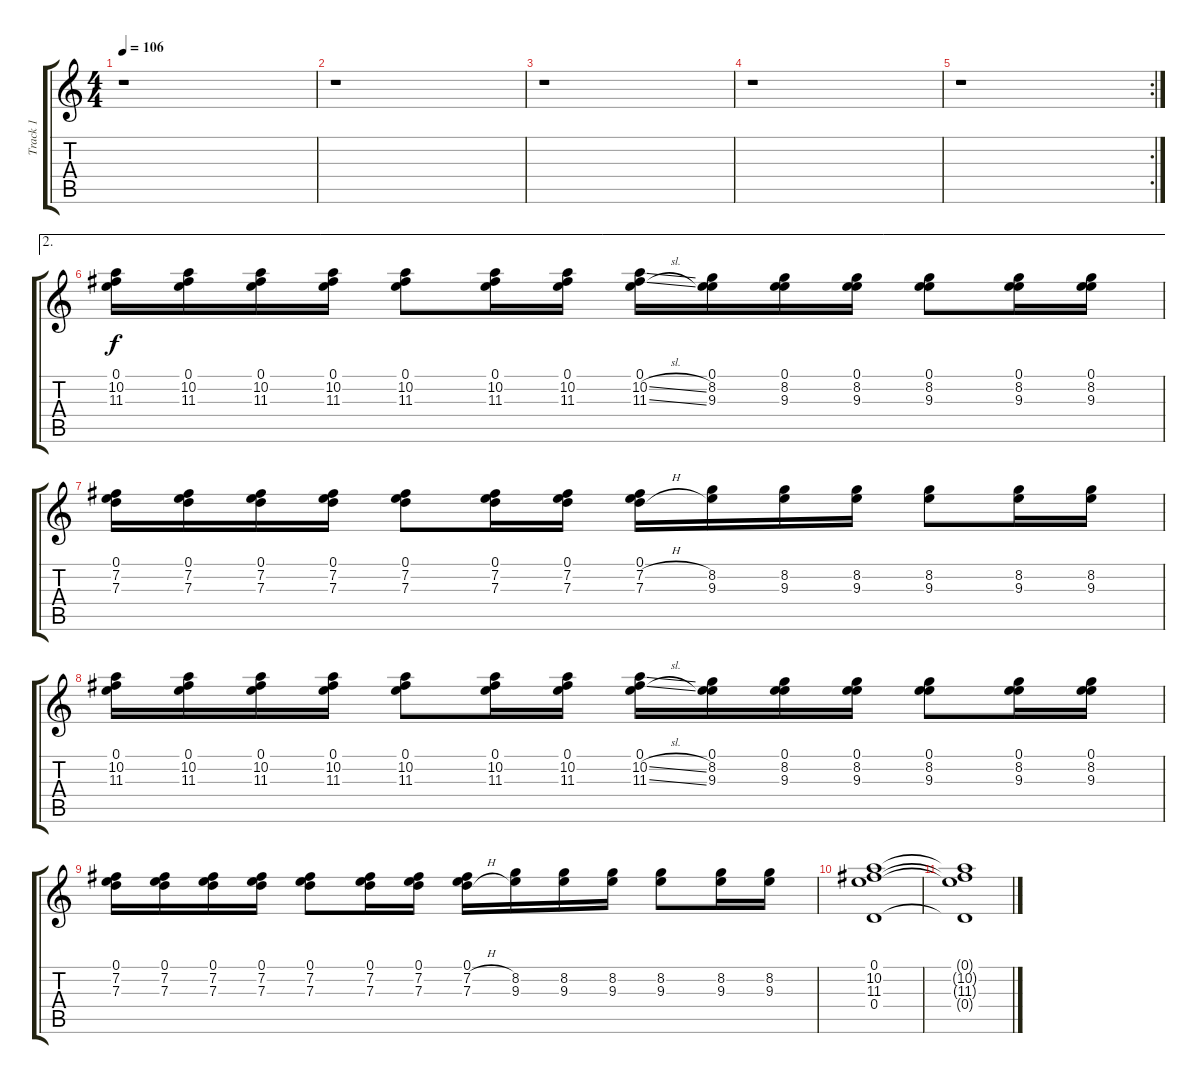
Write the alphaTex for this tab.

\track ("Track 1" "Track 1") {instrument distortionguitar}
\staff {score tabs}
\tuning (E4 B3 G3 D3 A2 E2) {hide}
\ts (4 4)
\tempo 106
\clef g2
\ks c
r.1{dy f} |
r.1 |
r.1 |
r.1 |
\rc 2
r.1 |
\ae 2
(0.1 10.2 11.3).16 (0.1 10.2 11.3).16 (0.1 10.2 11.3).16 (0.1 10.2 11.3).16 (0.1 10.2 11.3).8 (0.1 10.2 11.3).16 (0.1 10.2 11.3).16 (0.1 10.2{sl} 11.3{sl}).16 (0.1 8.2 9.3).16 (0.1 8.2 9.3).16 (0.1 8.2 9.3).16 (0.1 8.2 9.3).8 (0.1 8.2 9.3).16 (0.1 8.2 9.3).16 |
(0.1 7.2 7.3).16 (0.1 7.2 7.3).16 (0.1 7.2 7.3).16 (0.1 7.2 7.3).16 (0.1 7.2 7.3).8 (0.1 7.2 7.3).16 (0.1 7.2 7.3).16 (0.1 7.2{h} 7.3{h}).16 (8.2 9.3).16 (8.2 9.3).16 (8.2 9.3).16 (8.2 9.3).8 (8.2 9.3).16 (8.2 9.3).16 |
(0.1 10.2 11.3).16 (0.1 10.2 11.3).16 (0.1 10.2 11.3).16 (0.1 10.2 11.3).16 (0.1 10.2 11.3).8 (0.1 10.2 11.3).16 (0.1 10.2 11.3).16 (0.1 10.2{sl} 11.3{sl}).16 (0.1 8.2 9.3).16 (0.1 8.2 9.3).16 (0.1 8.2 9.3).16 (0.1 8.2 9.3).8 (0.1 8.2 9.3).16 (0.1 8.2 9.3).16 |
(0.1 7.2 7.3).16 (0.1 7.2 7.3).16 (0.1 7.2 7.3).16 (0.1 7.2 7.3).16 (0.1 7.2 7.3).8 (0.1 7.2 7.3).16 (0.1 7.2 7.3).16 (0.1 7.2{h} 7.3{h}).16 (8.2 9.3).16 (8.2 9.3).16 (8.2 9.3).16 (8.2 9.3).8 (8.2 9.3).16 (8.2 9.3).16 |
(0.1 10.2 11.3 0.4).1 |
(0.1{t} 10.2{t} 11.3{t} 0.4{t}).1
